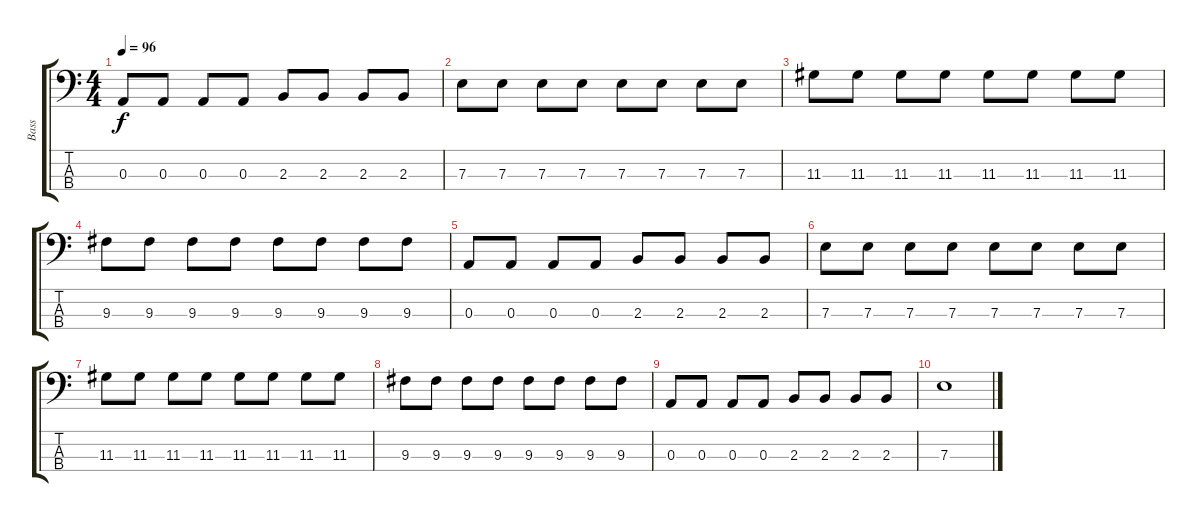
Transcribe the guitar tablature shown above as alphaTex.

\track ("Bass" "Bass") {instrument electricbassfinger}
\staff {score tabs}
\tuning (G2 D2 A1 E1) {hide}
\ts (4 4)
\tempo 96
\clef f4
\ks c
0.3.8{dy f} 0.3.8 0.3.8 0.3.8 2.3.8 2.3.8 2.3.8 2.3.8 |
7.3.8 7.3.8 7.3.8 7.3.8 7.3.8 7.3.8 7.3.8 7.3.8 |
11.3.8 11.3.8 11.3.8 11.3.8 11.3.8 11.3.8 11.3.8 11.3.8 |
9.3.8 9.3.8 9.3.8 9.3.8 9.3.8 9.3.8 9.3.8 9.3.8 |
0.3.8 0.3.8 0.3.8 0.3.8 2.3.8 2.3.8 2.3.8 2.3.8 |
7.3.8 7.3.8 7.3.8 7.3.8 7.3.8 7.3.8 7.3.8 7.3.8 |
11.3.8 11.3.8 11.3.8 11.3.8 11.3.8 11.3.8 11.3.8 11.3.8 |
9.3.8 9.3.8 9.3.8 9.3.8 9.3.8 9.3.8 9.3.8 9.3.8 |
0.3.8 0.3.8 0.3.8 0.3.8 2.3.8 2.3.8 2.3.8 2.3.8 |
7.3.1
